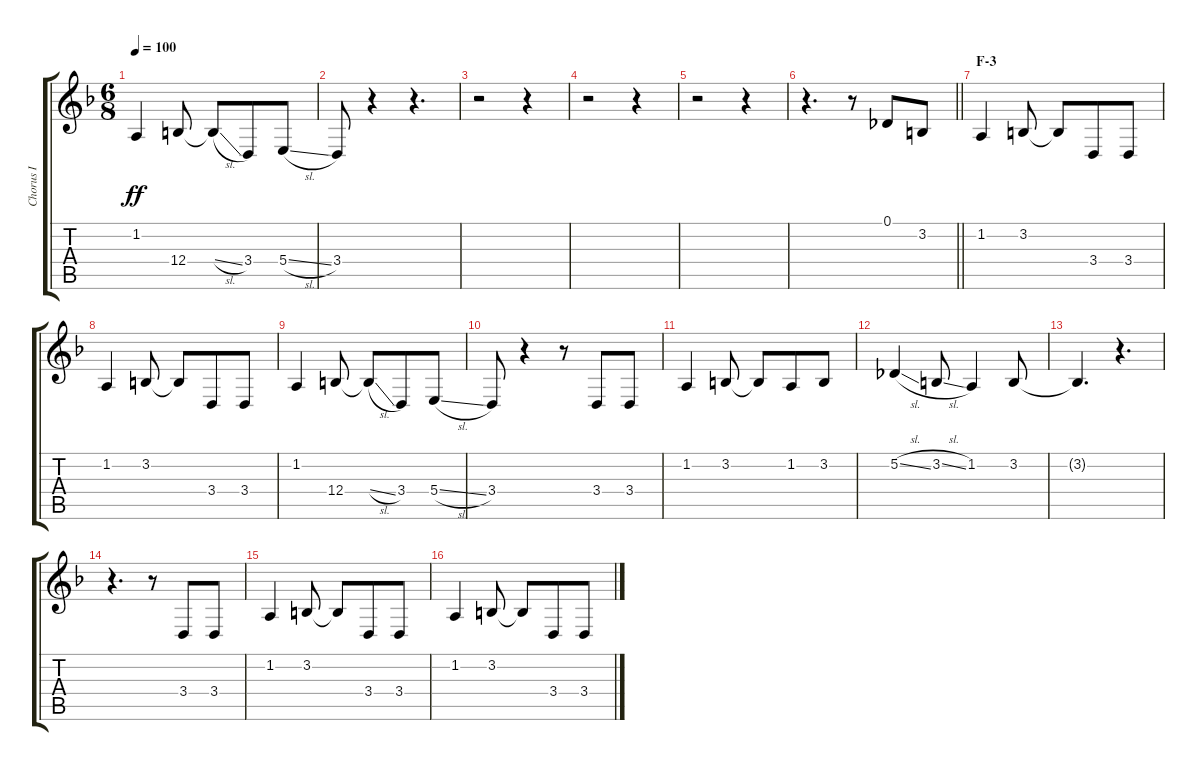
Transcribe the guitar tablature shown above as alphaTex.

\track ("Chorus I" "Chorus I") {instrument voiceoohs}
\staff {score tabs}
\tuning (Db4 Ab3 E3 B2 Gb2 B1) {hide}
\ts (6 8)
\tempo 100
\clef g2
\ks f
1.2.4{dy ff} 12.4.8 12.4{sl t}.8 3.4.8 5.4{sl}.8 |
3.4.8 r.4 r.4{d} |
r.2 r.4 |
r.2 r.4 |
r.2 r.4 |
\barLineRight lightlight
r.4{d} r.8 0.1.8 3.2.8 |
\section ("" "F-3")
1.2.4 3.2.8 3.2{t}.8 3.4.8 3.4.8 |
1.2.4 3.2.8 3.2{t}.8 3.4.8 3.4.8 |
1.2.4 12.4.8 12.4{sl t}.8 3.4.8 5.4{sl}.8 |
3.4.8 r.4 r.8 3.4.8 3.4.8 |
1.2.4 3.2.8 3.2{t}.8 1.2.8 3.2.8 |
5.2{sl}.4 3.2{sl}.8 1.2.4 3.2.8 |
3.2{t}.4{d} r.4{d} |
r.4{d} r.8 3.4.8 3.4.8 |
1.2.4 3.2.8 3.2{t}.8 3.4.8 3.4.8 |
1.2.4 3.2.8 3.2{t}.8 3.4.8 3.4.8
